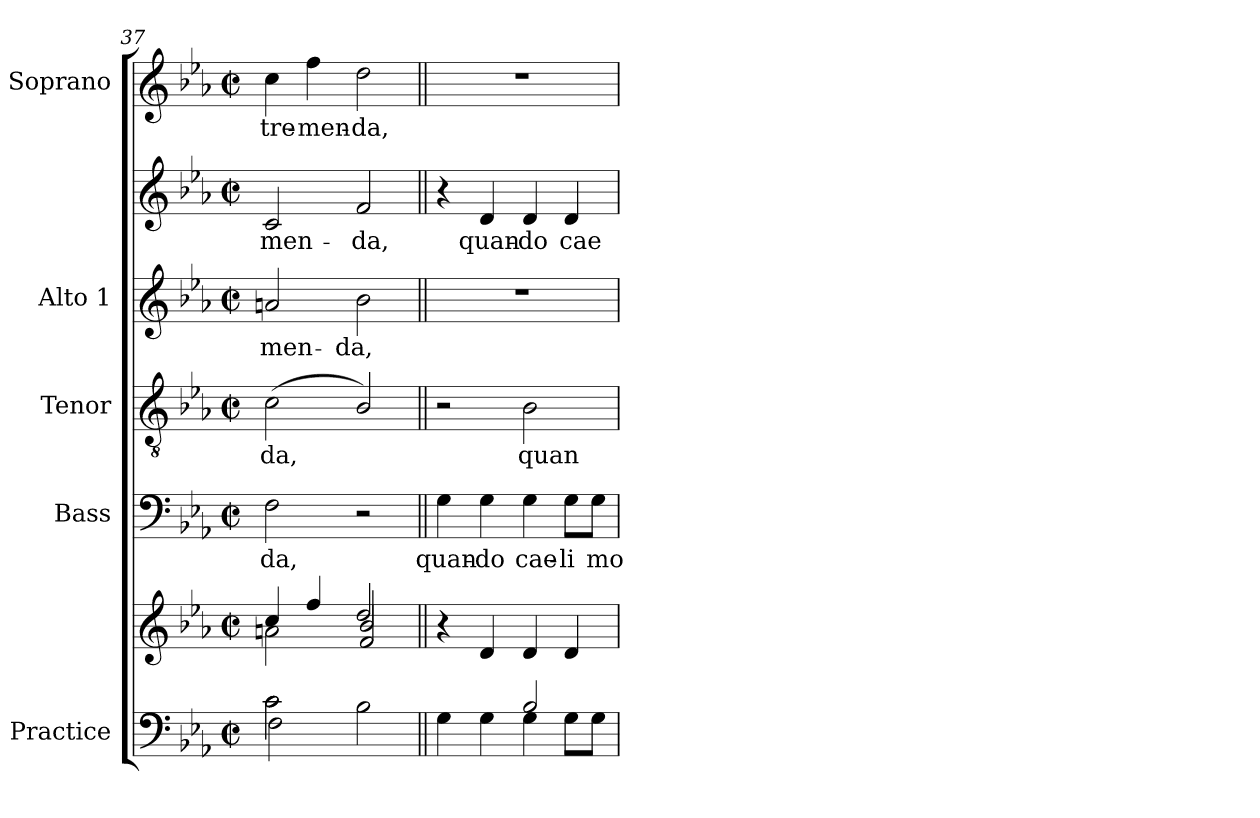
**kern	**kern	**kern	**text	**kern	**text	**kern	**text	**kern	**text	**kern	**text
*part5	*part5	*part4	*part4	*part3	*part3	*part2	*part2	*part2	*part2	*part1	*part1
*staff7	*staff6	*staff5	*staff5	*staff4	*staff4	*staff3	*staff3	*staff2	*staff2	*staff1	*staff1
*I"Practice	*	*I"Bass	*	*I"Tenor	*	*I"Alto 1	*	*	*	*I"Soprano	*
*	*	*I'B	*	*I'T	*	*I'A	*	*	*	*I'S	*
*clefF4	*clefG2	*clefF4	*	*clefGv2	*	*clefG2	*	*clefG2	*	*clefG2	*
*k[b-e-a-]	*k[b-e-a-]	*k[b-e-a-]	*	*k[b-e-a-]	*	*k[b-e-a-]	*	*k[b-e-a-]	*	*k[b-e-a-]	*
*E-:	*E-:	*E-:	*	*E-:	*	*E-:	*	*E-:	*	*E-:	*
*M2/2	*M2/2	*M2/2	*	*M2/2	*	*M2/2	*	*M2/2	*	*M2/2	*
*met(c|)	*met(c|)	*met(c|)	*	*met(c|)	*	*met(c|)	*	*met(c|)	*	*met(c|)	*
=37	=37	=37	=37	=37	=37	=37	=37	=37	=37	=37	=37
*^	*^	*	*	*	*	*	*	*	*	*	*
*	*^	*	*^	*	*	*	*	*	*	*	*	*	*
!	!	!	!	!	!	!	!LO:LY:b	!	!LO:LY:b	!	!LO:LY:b	!	!LO:LY:b	!	!LO:LY:b
2c\	2c\	2F\	4cc/	2ryy	2an\	2F	da,	(<2c	da,	2an	men-	2c	-men-	4cc	tre-
!	!	!	!	!	!	!	!	!	!	!	!	!	!	!	!LO:LY:b
.	.	.	4ff/	.	.	.	.	.	.	.	.	.	.	4ff	-men-
!	!	!	!	!	!	!	!	!	!	!	!LO:LY:b	!	!LO:LY:b	!	!LO:LY:b
2ryy	2B-\	2ryy	2dd/	2f/	2b-/	2r	.	2B-/)	.	2b-\	-da,	2f	-da,	2dd	-da,
=38||	=38||	=38||	=38||	=38||	=38||	=38||	=38||	=38||	=38||	=38||	=38||	=38||	=38||	=38||	=38||
!	!	!	!	!	!	!	!LO:LY:b	!	!	!	!	!	!	!	!
*	*v	*v	*	*	*	*	*	*	*	*	*	*	*	*	*
2ryy	4G\	1ryy	4r	1ryy	4G	quan-	2r	.	1r	.	4r	.	1r	.
!	!	!	!	!	!	!LO:LY:b	!	!	!	!	!	!LO:LY:b	!	!
.	4G\	.	4d/	.	4G	-do	.	.	.	.	4d	quan-	.	.
!	!	!	!	!	!	!LO:LY:b	!	!LO:LY:b	!	!	!	!LO:LY:b	!	!
2B-/	4G\	.	4d/	.	4G	cae-	2B-	quan-	.	.	4d	-do	.	.
!	!	!	!	!	!	!LO:LY:b	!	!	!	!	!	!LO:LY:b	!	!
.	8G\L	.	4d/	.	8G\L	-li	.	.	.	.	4d	cae-	.	.
!	!	!	!	!	!	!LO:LY:b	!	!	!	!	!	!	!	!
.	8G\J	.	.	.	8G\J	mo-	.	.	.	.	.	.	.	.
*v	*v	*	*	*	*	*	*	*	*	*	*	*	*	*
*	*v	*v	*v	*	*	*	*	*	*	*	*	*	*
=	=	=	=	=	=	=	=	=	=	=	=
*-	*-	*-	*-	*-	*-	*-	*-	*-	*-	*-	*-
